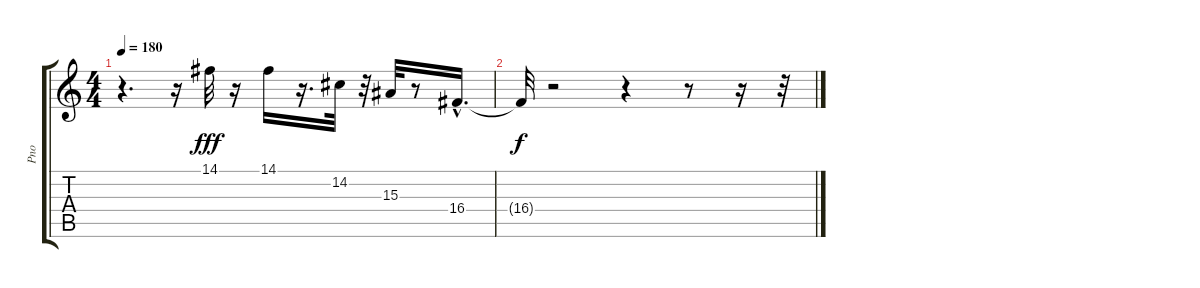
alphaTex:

\track ("Pno" "Pno") {instrument acousticgrandpiano}
\staff {score tabs}
\tuning (E4 B3 G3 D3 A2 E2) {hide}
\ts (4 4)
\tempo 180
\clef g2
\ks c
r.4{d dy f} r.16 14.1.32{dy fff} r.16 14.1.16 r.16{d} 14.2.32 r.32 15.3.32 r.8 16.4{hac}.16{d} |
16.4{t}.32{dy f} r.2 r.4 r.8 r.16 r.32
